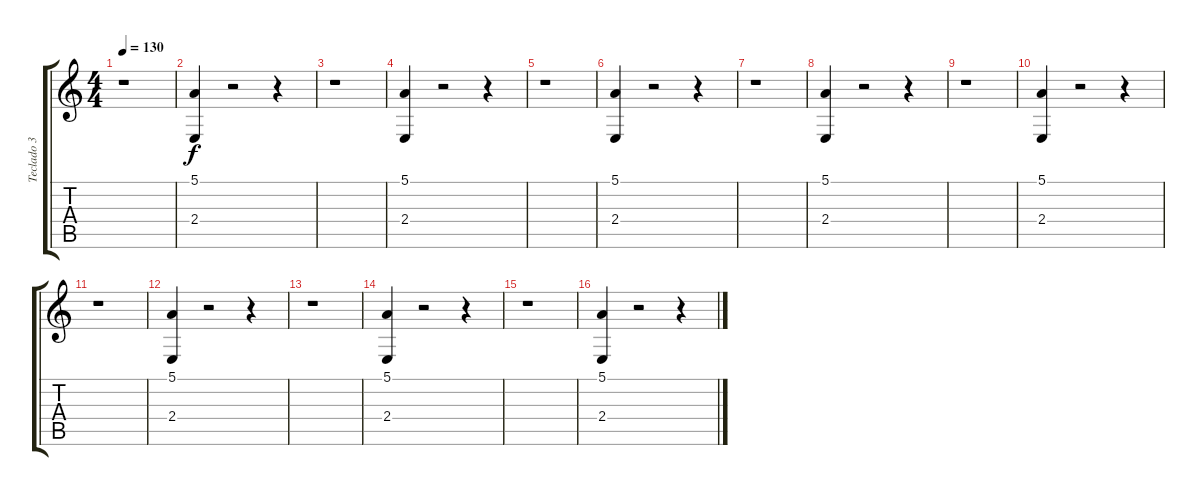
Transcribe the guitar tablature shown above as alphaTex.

\track ("Teclado 3" "Teclado 3") {instrument tubularbells}
\staff {score tabs}
\tuning (E4 B3 G3 D3 A2 E2) {hide}
\ts (4 4)
\tempo 130
\clef g2
\ks c
r.1{dy f} |
(5.1 2.4).4 r.2 r.4 |
r.1 |
(5.1 2.4).4 r.2 r.4 |
r.1 |
(5.1 2.4).4 r.2 r.4 |
r.1 |
(5.1 2.4).4 r.2 r.4 |
r.1 |
(5.1 2.4).4 r.2 r.4 |
r.1 |
(5.1 2.4).4 r.2 r.4 |
r.1 |
(5.1 2.4).4 r.2 r.4 |
r.1 |
(5.1 2.4).4 r.2 r.4
